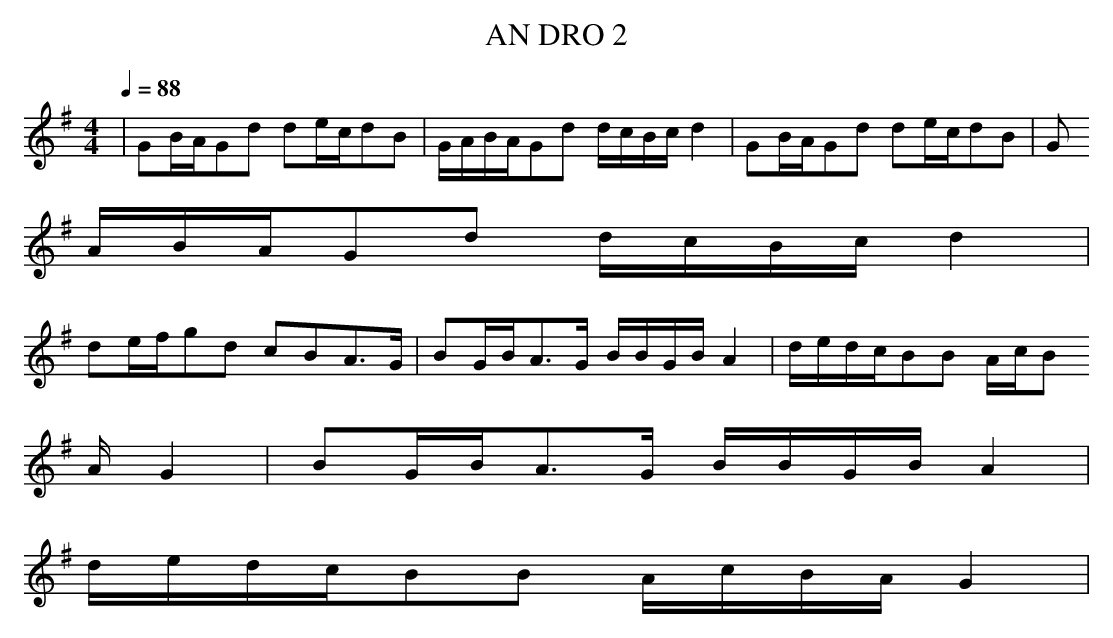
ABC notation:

X:1
T:AN DRO 2
M:4/4
L:1/8
Q:1/4=88
K:G
|GB/2A/2Gd de/2c/2dB|G/2A/2B/2A/2Gd d/2c/2B/2c/2d2|GB/2A/2Gd de/2c/2dB|G
/2A/2B/2A/2Gd d/2c/2B/2c/2d2|
de/2f/2gd cBA3/2G/2|BG/2B/2A3/2G/2 B/2B/2G/2B/2A2|d/2e/2d/2c/2BB A/2c/2B
/2A/2G2|BG/2B/2A3/2G/2 B/2B/2G/2B/2A2|
d/2e/2d/2c/2BB A/2c/2B/2A/2G2|
